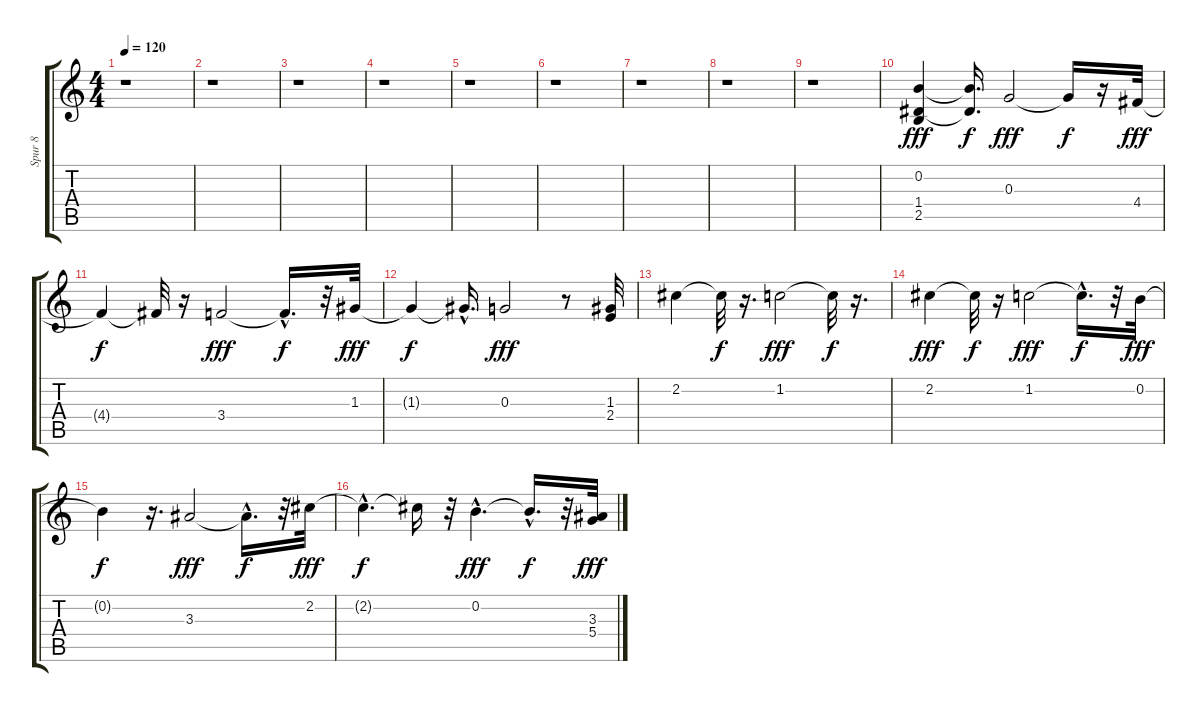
\track ("Spur 8" "Spur 8") {instrument acousticguitarnylon}
\staff {score tabs}
\tuning (E4 B3 G3 D3 A2 E2) {hide}
\ts (4 4)
\tempo 120
\clef g2
\ks c
r.1{dy fff} |
r.1 |
r.1 |
r.1 |
r.1 |
r.1 |
r.1 |
r.1 |
r.1 |
(0.2 1.4 2.5).4 (0.2{t} 1.4{t}).16{d dy f} 0.3.2{dy fff} 0.3{t}.16{dy f} r.16 4.4.32{dy fff} |
4.4{t}.4{dy f} 4.4{t}.32 r.16 3.4.2{dy fff} 3.4{hac t}.16{d dy f} r.32 1.3.32{dy fff} |
1.3{t}.4{dy f} 1.3{hac t}.16{d} 0.3.2{dy fff} r.8 (1.3 2.4).32 |
2.2.4 2.2{t}.32{dy f} r.16{d} 1.2.2{dy fff} 1.2{t}.32{dy f} r.16{d} |
2.2.4{dy fff} 2.2{t}.32{dy f} r.16 1.2.2{dy fff} 1.2{hac t}.16{d dy f} r.32 0.2.32{dy fff} |
0.2{t}.4{dy f} r.16{d} 3.3.2{dy fff} 3.3{hac t}.16{d dy f} r.32 2.2.32{dy fff} |
2.2{hac t}.4{d dy f} 2.2{t}.16 r.32 0.2{hac}.4{d dy fff} 0.2{hac t}.16{d dy f} r.32 (3.3 5.4).32{dy fff}
